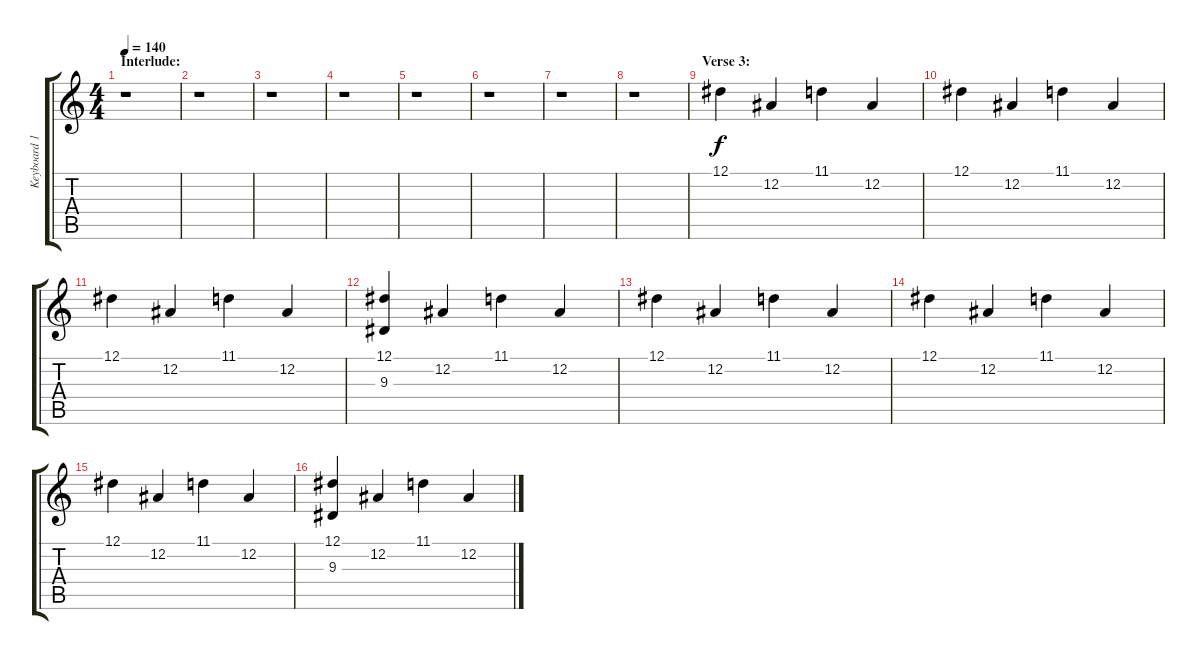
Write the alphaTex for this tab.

\track ("Keyboard 1" "Keyboard 1") {instrument acousticgrandpiano}
\staff {score tabs}
\tuning (Eb4 Bb3 Gb3 Db3 Ab2 Eb2) {hide}
\ts (4 4)
\section ("" "Interlude:")
\tempo 140
\clef g2
\ks c
r.1{dy f} |
r.1 |
r.1 |
r.1 |
r.1 |
r.1 |
r.1 |
r.1 |
\section ("" "Verse 3:")
12.1.4 12.2.4 11.1.4 12.2.4 |
12.1.4 12.2.4 11.1.4 12.2.4 |
12.1.4 12.2.4 11.1.4 12.2.4 |
(12.1 9.3).4 12.2.4 11.1.4 12.2.4 |
12.1.4 12.2.4 11.1.4 12.2.4 |
12.1.4 12.2.4 11.1.4 12.2.4 |
12.1.4 12.2.4 11.1.4 12.2.4 |
(12.1 9.3).4 12.2.4 11.1.4 12.2.4
